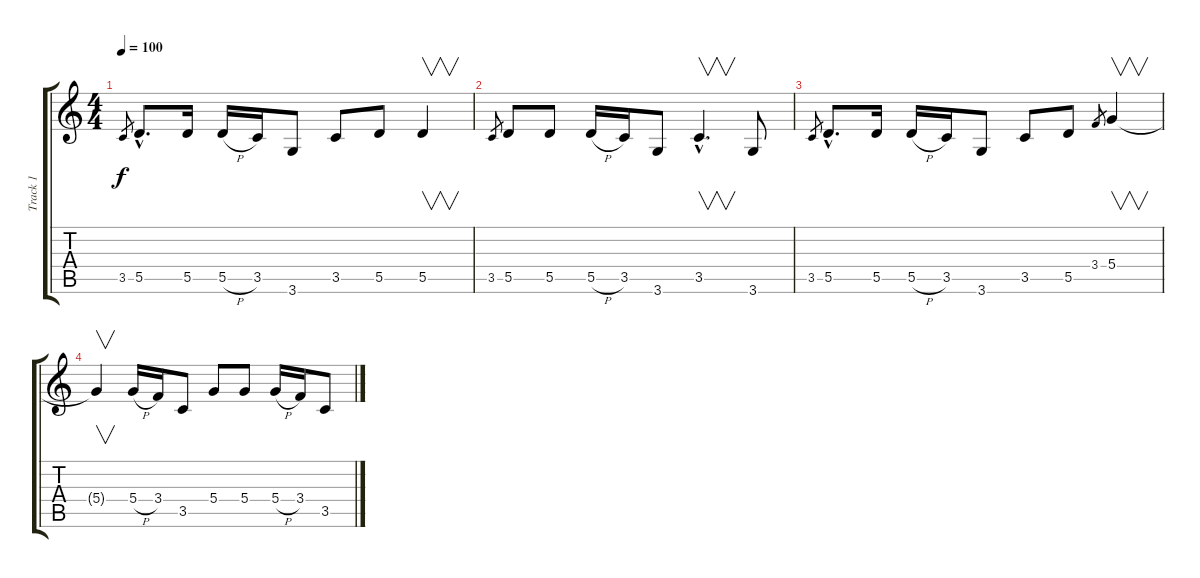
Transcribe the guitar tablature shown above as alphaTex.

\track ("Track 1" "Track 1") {instrument distortionguitar}
\staff {score tabs}
\tuning (E4 B3 G3 D3 A2 E2) {hide}
\ts (4 4)
\tempo 100
\clef g2
\ks c
3.5.8{gr dy f} 5.5{hac}.8{d} 5.5.16 5.5{h}.16 3.5.16 3.6.8 3.5.8 5.5.8 5.5.4{v} |
3.5.8{gr} 5.5.8 5.5.8 5.5{h}.16 3.5.16 3.6.8 3.5{hac}.4{v d} 3.6.8 |
3.5.8{gr} 5.5{hac}.8{d} 5.5.16 5.5{h}.16 3.5.16 3.6.8 3.5.8 5.5.8 3.4.8{gr} 5.4.4{v} |
5.4{t}.4{v} 5.4{h}.16 3.4.16 3.5.8 5.4.8 5.4.8 5.4{h}.16 3.4.16 3.5.8
